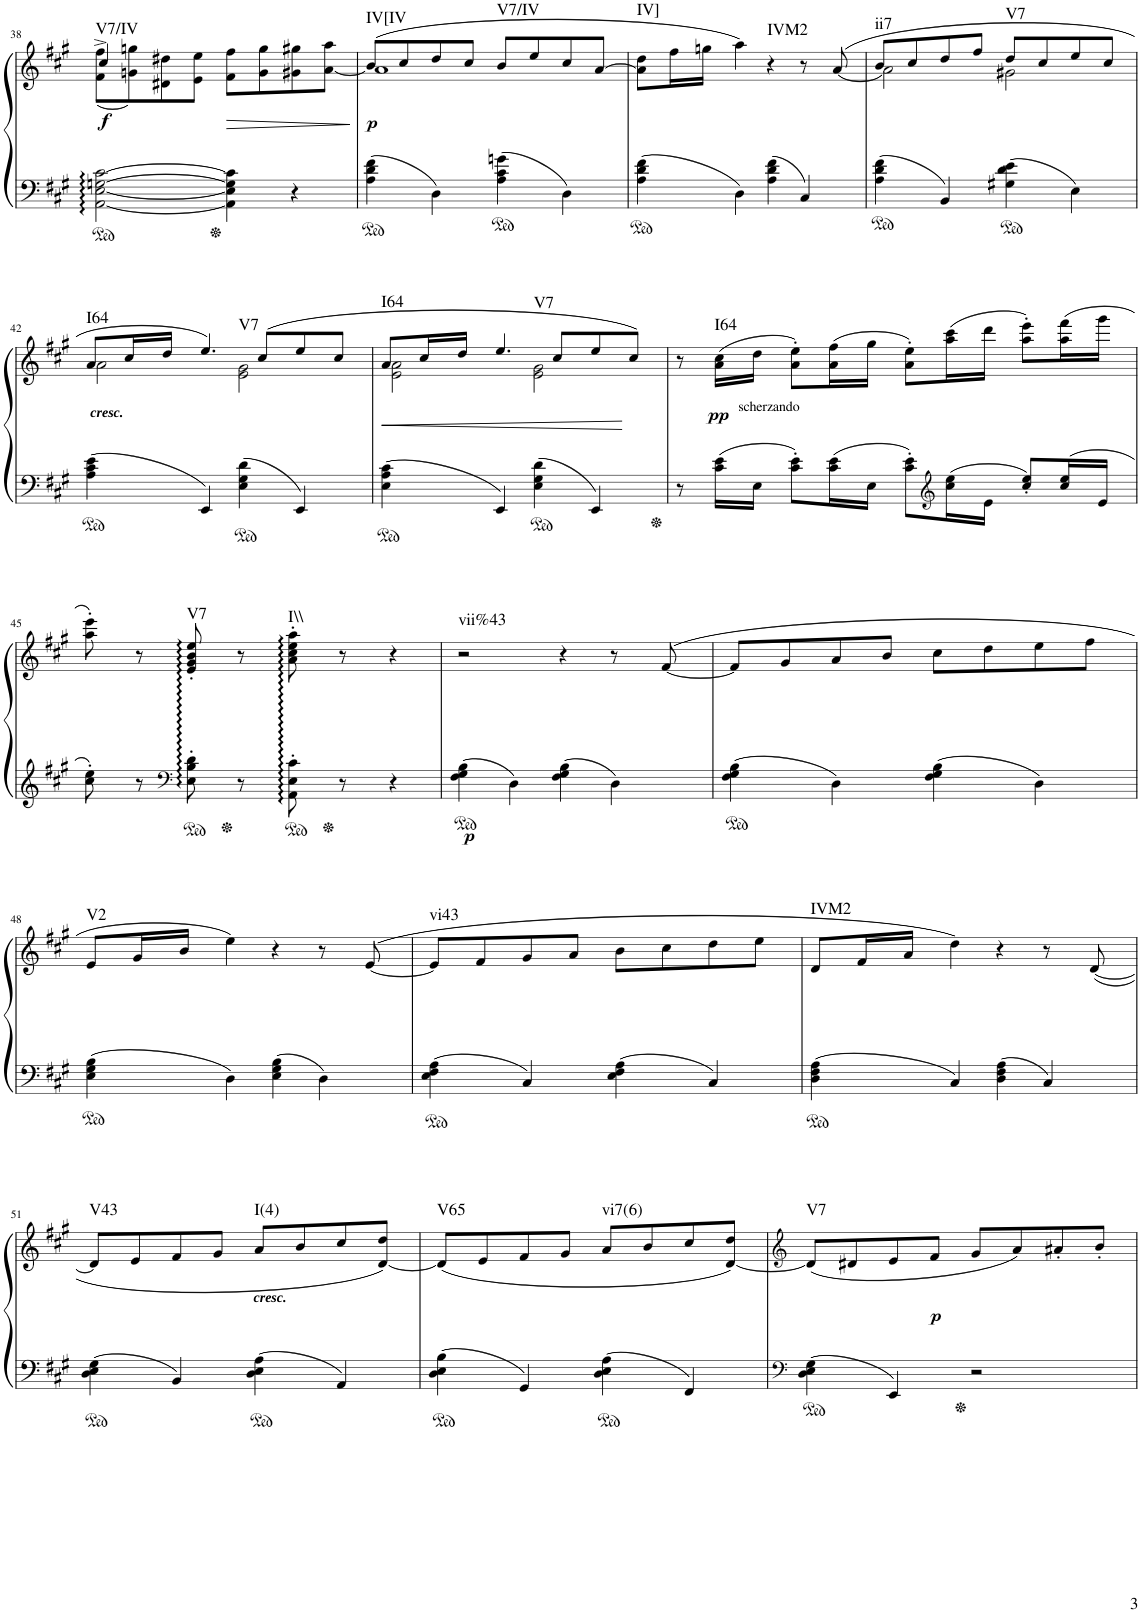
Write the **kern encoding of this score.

**kern	**kern	**dynam	**harte
*part1	*part1	*part1	*part1
*staff2	*staff1	*staff1/2	*
*I"unbenannt	*	*	*
!!LO:PB:g=z
*clefF4	*clefG2	*	*
*k[f#c#g#]	*k[f#c#g#]	*	*
*M4/4	*M4/4	*	*
=38	=38	=38	=38
*	*^	*	*
!	!	!	!LO:DY:b	!LO:H:kt=V7/IV
[2AA\ [2E\ [2Gn\ [2c#\	4cc#/	(8f#\^> 8ff#\^>L	f	N
.	.	8gn\ 8ggn\)	.	.
.	4ryy	8d#X\ 8dd#X\	.	.
.	.	8e\ 8ee\J	.	.
!	!	!	!LO:HP:b	!
4AA\] 4E\] 4G\] 4c#\]	8f#\ 8ff#\L	2ryy	>	.
.	8g\ 8gg\	.	.	.
4r	8g#X\ 8gg#X\	.	.	.
.	[8a\ 8aa\J	.	.	.
*	*v	*v	*	*
.	.	]	.
=39	=39	=39	=39
*	*^	*	*
!	!	!	!LO:DY:b	!LO:H:kt=IV[IV
4A\ 4d\ 4f#\	(8b/L	1a]	p	N
.	8cc#/	.	.	.
4D\	8dd/	.	.	.
.	8cc#/J	.	.	.
!	!	!	!	!LO:H:kt=V7/IV
4A\ 4c#\ 4gn\	8b/L	.	.	N
.	8ee/	.	.	.
4D\	8cc#/	.	.	.
.	[8a/J	.	.	.
*	*v	*v	*	*
=40	=40	=40	=40
!	!	!	!LO:H:kt=IV]
4A\ 4d\ 4f#\	8a\] 8dd\L	.	N
.	16ff#\L	.	.
.	16ggn\JJ	.	.
4D\	4aa\)	.	.
!	!	!	!LO:H:kt=IVM2
4A\ 4d\ 4f#\	4r	.	N
4C#/	8r	.	.
.	([8a/	.	.
=41	=41	=41	=41
*	*^	*	*
!	!	!	!	!LO:H:kt=ii7
4A\ 4d\ 4f#\	8b/L	2a\]	.	N
.	8cc#/	.	.	.
4BB/	8dd/	.	.	.
.	8ff#/J	.	.	.
!	!	!	!	!LO:H:kt=V7
4G#X\ 4d\ 4e\	8dd/L	2g#X\	.	N
.	8cc#/	.	.	.
4E\	8ee/	.	.	.
.	8cc#/J	.	.	.
!!LO:LB:g=z	!!
=42	=42	=42	=42	=42
!	!LO:TX:b:Bi:t=cresc.	!	!	!LO:H:kt=I64
4A\ 4c#\ 4e\	8a/L	2a\	.	N
.	16cc#/L	.	.	.
.	16dd/JJ	.	.	.
4EE/	4.ee/)	.	.	.
!	!	!	!	!LO:H:kt=V7
4E\ 4G#\ 4d\	.	2e\ 2g#\	.	N
.	(8cc#/L	.	.	.
4EE/	8ee/	.	.	.
.	8cc#/J	.	.	.
=43	=43	=43	=43	=43
!	!	!	!LO:HP:b	!LO:H:kt=I64
4E\ 4A\ 4c#\	8a/L	2e\ 2a\	<	N
.	16cc#/L	.	.	.
.	16dd/JJ	.	.	.
4EE/	4.ee/	.	.	.
!	!	!	!	!LO:H:kt=V7
4E\ 4G#\ 4d\	.	2e\ 2g#\	.	N
.	8cc#/L	.	.	.
4EE/	8ee/	.	.	.
.	8cc#/J)	.	[	.
*	*v	*v	*	*
=44	=44	=44	=44
8r	8r	.	.
!	!LO:TX:b:t=scherzando	!	!
!	!	!LO:DY:b	!LO:H:kt=I64
16c#\ 16e\LL	(16a\ 16cc#\LL	pp	N
16E\JJ	16dd\JJ	.	.
8c#\' 8e\'L	8a\' 8ee\'L)	.	.
16c#\ 16e\L	(16a\ 16ff#\L	.	.
16E\JJ	16gg#\JJ	.	.
8c#\' 8e\'L	8a\' 8ee\'L)	.	.
*clefG2	*	*	*
16cc#\ 16ee\L	(16aa\ 16ccc#\L	.	.
16e\JJ	16ddd\JJ	.	.
8cc#/' 8ee/'L	8aa\' 8eee\'L)	.	.
16cc#/ 16ee/L	(16aa\ 16fff#\L	.	.
16e/JJ	16ggg#\JJ	.	.
!!LO:LB:g=z
=45	=45	=45	=45
8cc#\' 8ee\'	8aa\' 8eee\')	.	.
8r	8r	.	.
*clefF4	*	*	*
!	!	!	!LO:H:kt=V7
8E\' 8B\' 8d\'	8e/' 8g#/' 8b/' 8ee/'	.	N
8r	8r	.	.
!	!	!	!LO:H:kt=I\\
8AA\' 8E\' 8c#\'	8a\' 8cc#\' 8ee\' 8aa\'	.	N
8r	8r	.	.
4r	4r	.	.
=46	=46	=46	=46
*	*^	*	*
!	!	!	!LO:DY:b=2	!LO:H:kt=vii%43
4F#\ 4G#\ 4B\	2r	1ryy	p	N
4D\	.	.	.	.
4F#\ 4G#\ 4B\	4r	.	.	.
4D\	8r	.	.	.
.	([8f#/	.	.	.
*	*v	*v	*	*
=47	=47	=47	=47
4F#\ 4G#\ 4B\	8f#/L]	.	.
.	8g#/	.	.
4D\	8a/	.	.
.	8b/J	.	.
4F#\ 4G#\ 4B\	8cc#\L	.	.
.	8dd\	.	.
4D\	8ee\	.	.
.	8ff#\J	.	.
!!LO:LB:g=z
=48	=48	=48	=48
!	!	!	!LO:H:kt=V2
4E\ 4G#\ 4B\	8e/L	.	N
.	16g#/L	.	.
.	16b/JJ	.	.
4D\	4ee\)	.	.
4E\ 4G#\ 4B\	4r	.	.
4D\	8r	.	.
.	([8e/	.	.
=49	=49	=49	=49
!	!	!	!LO:H:kt=vi43
4E\ 4F#\ 4A\	8e/L]	.	N
.	8f#/	.	.
4C#/	8g#/	.	.
.	8a/J	.	.
4E\ 4F#\ 4A\	8b\L	.	.
.	8cc#\	.	.
4C#/	8dd\	.	.
.	8ee\J	.	.
=50	=50	=50	=50
!	!	!	!LO:H:kt=IVM2
4D\ 4F#\ 4A\	8d/L	.	N
.	16f#/L	.	.
.	16a/JJ	.	.
4C#/	4dd\)	.	.
4D\ 4F#\ 4A\	4r	.	.
4C#/	8r	.	.
.	([8d/	.	.
!!LO:LB:g=z
=51	=51	=51	=51
!	!	!	!LO:H:kt=V43
4D\ 4E\ 4G#\	8d/L]	.	N
.	8e/	.	.
4BB/	8f#/	.	.
.	8g#/J	.	.
!	!LO:TX:b:Bi:t=cresc.	!	!LO:H:kt=I(4)
4D\ 4E\ 4A\	8a/L	.	N
.	8b/	.	.
4AA/	8cc#/	.	.
.	[8d/ 8dd/J)	.	.
=52	=52	=52	=52
!	!	!	!LO:H:kt=V65
4D\ 4E\ 4B\	(8d/L]	.	N
.	8e/	.	.
4GG#/	8f#/	.	.
.	8g#/J	.	.
!	!	!	!LO:H:kt=vi7(6)
4D\ 4E\ 4A\	8a/L	.	N
.	8b/	.	.
4FF#/	8cc#/	.	.
.	[8d/ 8dd/J)	.	.
=53	=53	=53	=53
*clefF4	*clefG2	*	*
!	!	!	!LO:H:kt=V7
4D\ 4E\ 4G#\	(8d/L]	.	N
.	8d#X/	.	.
4EE/	8e/	.	.
!	!	!LO:DY:b	!
.	8f#/J	p	.
2r	8g#/L	.	.
.	8a/)	.	.
.	8a#X'/	.	.
.	8b'/J	.	.
=	=	=	=
*-	*-	*-	*-
